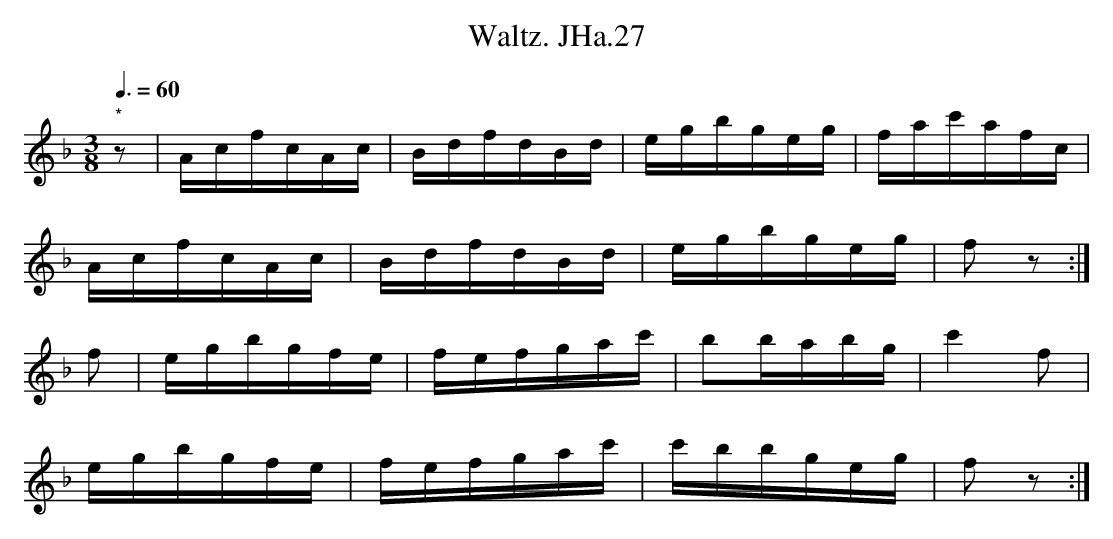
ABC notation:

X:1
T:Waltz. JHa.27
M:3/8
L:1/16
Q:3/8=60
K:F
"*"z2 | AcfcAc | BdfdBd | egbgeg | fac'afc |
AcfcAc | BdfdBd | egbgeg | f2 z2:|
f2 | egbgfe | fefgac' | b2babg | c'4f2 |
egbgfe | fefgac' | c'bbgeg | f2z2:|
